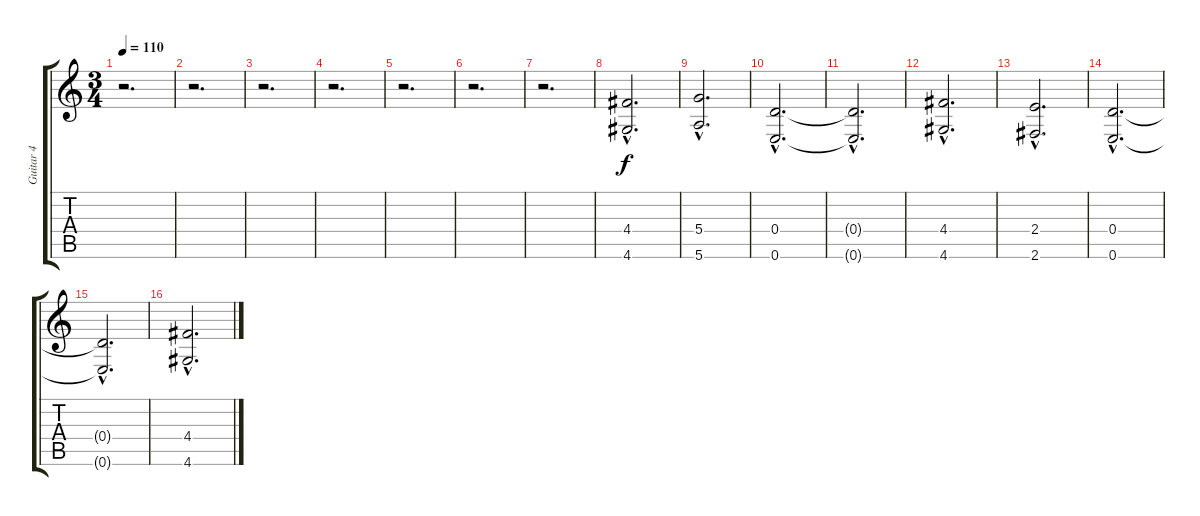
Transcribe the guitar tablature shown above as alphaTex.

\track ("Guitar 4" "Guitar 4") {instrument distortionguitar}
\staff {score tabs}
\tuning (E4 B3 G3 D3 A2 E2) {hide}
\ts (3 4)
\tempo 110
\clef g2
\ks c
r.2{d dy f} |
r.2{d} |
r.2{d} |
r.2{d} |
r.2{d} |
r.2{d} |
r.2{d} |
(4.4{hac} 4.6{hac}).2{d} |
(5.4{hac} 5.6{hac}).2{d} |
(0.4{hac} 0.6{hac}).2{d} |
(0.4{hac t} 0.6{hac t}).2{d} |
(4.4{hac} 4.6{hac}).2{d} |
(2.4{hac} 2.6{hac}).2{d} |
(0.4{hac} 0.6{hac}).2{d} |
(0.4{hac t} 0.6{hac t}).2{d} |
(4.4{hac} 4.6{hac}).2{d}
